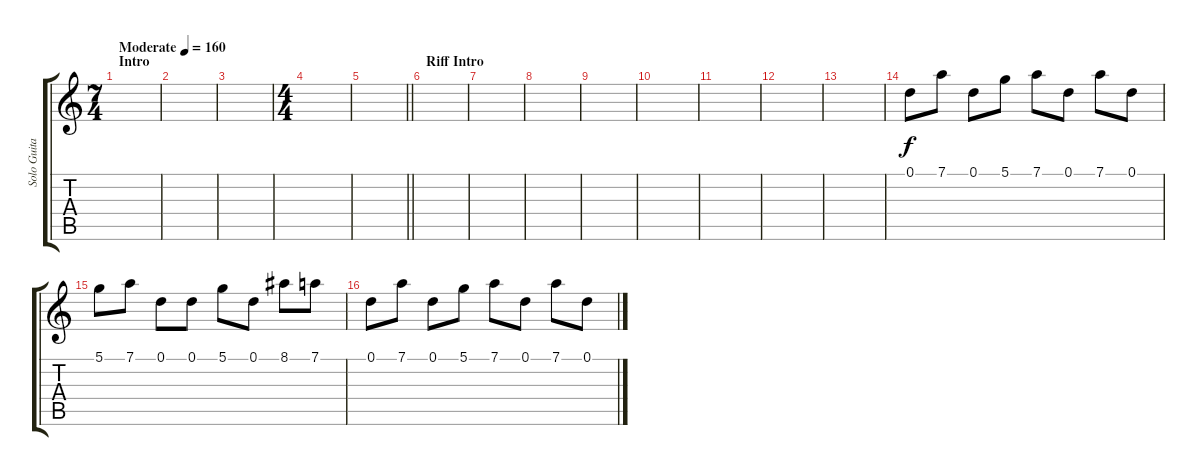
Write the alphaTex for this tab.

\track ("Solo Guitar" "Solo Guita") {instrument distortionguitar}
\staff {score tabs}
\tuning (D4 A3 F3 C3 G2 D2) {hide}
\ts (7 4)
\section ("" "Intro")
\tempo (160 "Moderate")
\clef g2
\ks c
|
|
|
\ts (4 4)
|
\barLineRight lightlight
|
\section ("" "Riff Intro")
|
|
|
|
|
|
|
|
0.1.8 7.1.8 0.1.8 5.1.8 7.1.8 0.1.8 7.1.8 0.1.8 |
5.1.8 7.1.8 0.1.8 0.1.8 5.1.8 0.1.8 8.1.8 7.1.8 |
0.1.8 7.1.8 0.1.8 5.1.8 7.1.8 0.1.8 7.1.8 0.1.8
